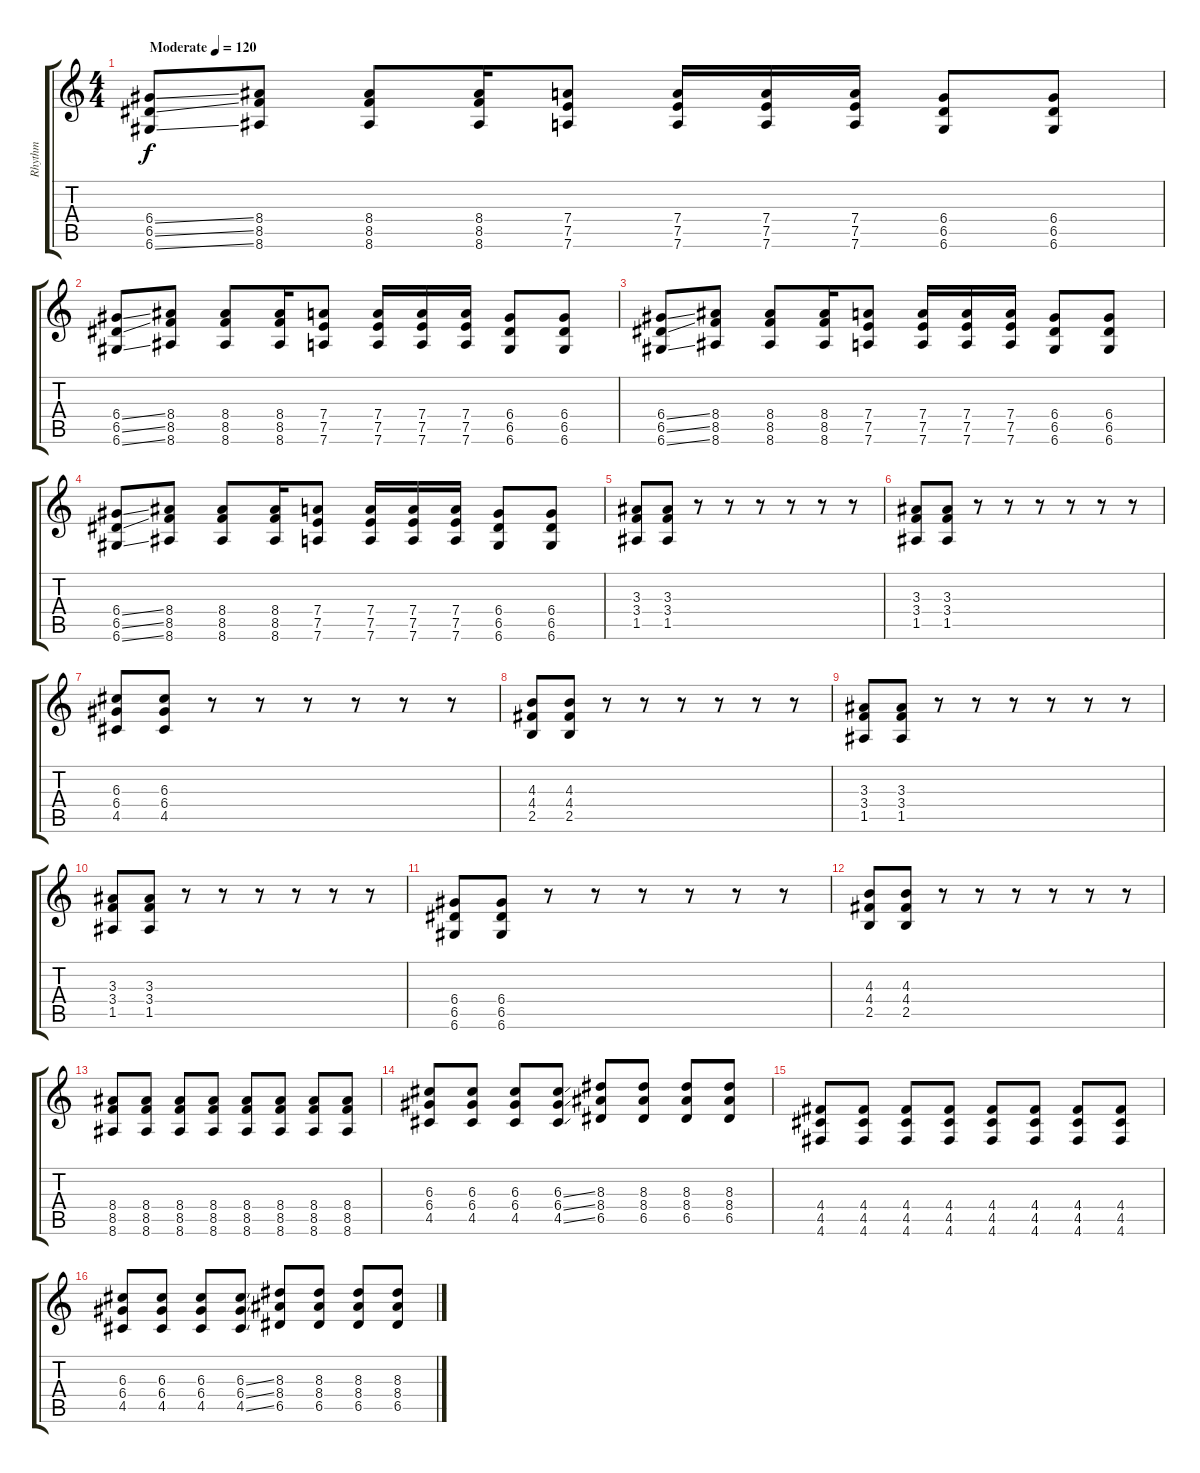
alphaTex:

\track ("Rhythm" "Rhythm") {instrument distortionguitar}
\staff {score tabs}
\tuning (E4 B3 G3 D3 A2 D2) {hide}
\ts (4 4)
\tempo (120 "Moderate")
\clef g2
\ks c
(6.4{ss} 6.5{ss} 6.6{ss}).8{dy f instrument distortionguitar} (8.4 8.5 8.6).8 (8.4 8.5 8.6).8 (8.4 8.5 8.6).16 (7.4 7.5 7.6).8 (7.4 7.5 7.6).16 (7.4 7.5 7.6).16 (7.4 7.5 7.6).16 (6.4 6.5 6.6).8 (6.4 6.5 6.6).8 |
(6.4{ss} 6.5{ss} 6.6{ss}).8 (8.4 8.5 8.6).8 (8.4 8.5 8.6).8 (8.4 8.5 8.6).16 (7.4 7.5 7.6).8 (7.4 7.5 7.6).16 (7.4 7.5 7.6).16 (7.4 7.5 7.6).16 (6.4 6.5 6.6).8 (6.4 6.5 6.6).8 |
(6.4{ss} 6.5{ss} 6.6{ss}).8 (8.4 8.5 8.6).8 (8.4 8.5 8.6).8 (8.4 8.5 8.6).16 (7.4 7.5 7.6).8 (7.4 7.5 7.6).16 (7.4 7.5 7.6).16 (7.4 7.5 7.6).16 (6.4 6.5 6.6).8 (6.4 6.5 6.6).8 |
(6.4{ss} 6.5{ss} 6.6{ss}).8 (8.4 8.5 8.6).8 (8.4 8.5 8.6).8 (8.4 8.5 8.6).16 (7.4 7.5 7.6).8 (7.4 7.5 7.6).16 (7.4 7.5 7.6).16 (7.4 7.5 7.6).16 (6.4 6.5 6.6).8 (6.4 6.5 6.6).8 |
(3.3 3.4 1.5).8 (3.3 3.4 1.5).8 r.8 r.8 r.8 r.8 r.8 r.8 |
(3.3 3.4 1.5).8 (3.3 3.4 1.5).8 r.8 r.8 r.8 r.8 r.8 r.8 |
(6.3 6.4 4.5).8 (6.3 6.4 4.5).8 r.8 r.8 r.8 r.8 r.8 r.8 |
(4.3 4.4 2.5).8 (4.3 4.4 2.5).8 r.8 r.8 r.8 r.8 r.8 r.8 |
(3.3 3.4 1.5).8 (3.3 3.4 1.5).8 r.8 r.8 r.8 r.8 r.8 r.8 |
(3.3 3.4 1.5).8 (3.3 3.4 1.5).8 r.8 r.8 r.8 r.8 r.8 r.8 |
(6.4 6.5 6.6).8 (6.4 6.5 6.6).8 r.8 r.8 r.8 r.8 r.8 r.8 |
(4.3 4.4 2.5).8 (4.3 4.4 2.5).8 r.8 r.8 r.8 r.8 r.8 r.8 |
(8.4 8.5 8.6).8 (8.4 8.5 8.6).8 (8.4 8.5 8.6).8 (8.4 8.5 8.6).8 (8.4 8.5 8.6).8 (8.4 8.5 8.6).8 (8.4 8.5 8.6).8 (8.4 8.5 8.6).8 |
(6.3 6.4 4.5).8 (6.3 6.4 4.5).8 (6.3 6.4 4.5).8 (6.3{ss} 6.4{ss} 4.5{ss}).8 (8.3 8.4 6.5).8 (8.3 8.4 6.5).8 (8.3 8.4 6.5).8 (8.3 8.4 6.5).8 |
(4.4 4.5 4.6).8 (4.4 4.5 4.6).8 (4.4 4.5 4.6).8 (4.4 4.5 4.6).8 (4.4 4.5 4.6).8 (4.4 4.5 4.6).8 (4.4 4.5 4.6).8 (4.4 4.5 4.6).8 |
(6.3 6.4 4.5).8 (6.3 6.4 4.5).8 (6.3 6.4 4.5).8 (6.3{ss} 6.4{ss} 4.5{ss}).8 (8.3 8.4 6.5).8 (8.3 8.4 6.5).8 (8.3 8.4 6.5).8 (8.3 8.4 6.5).8
